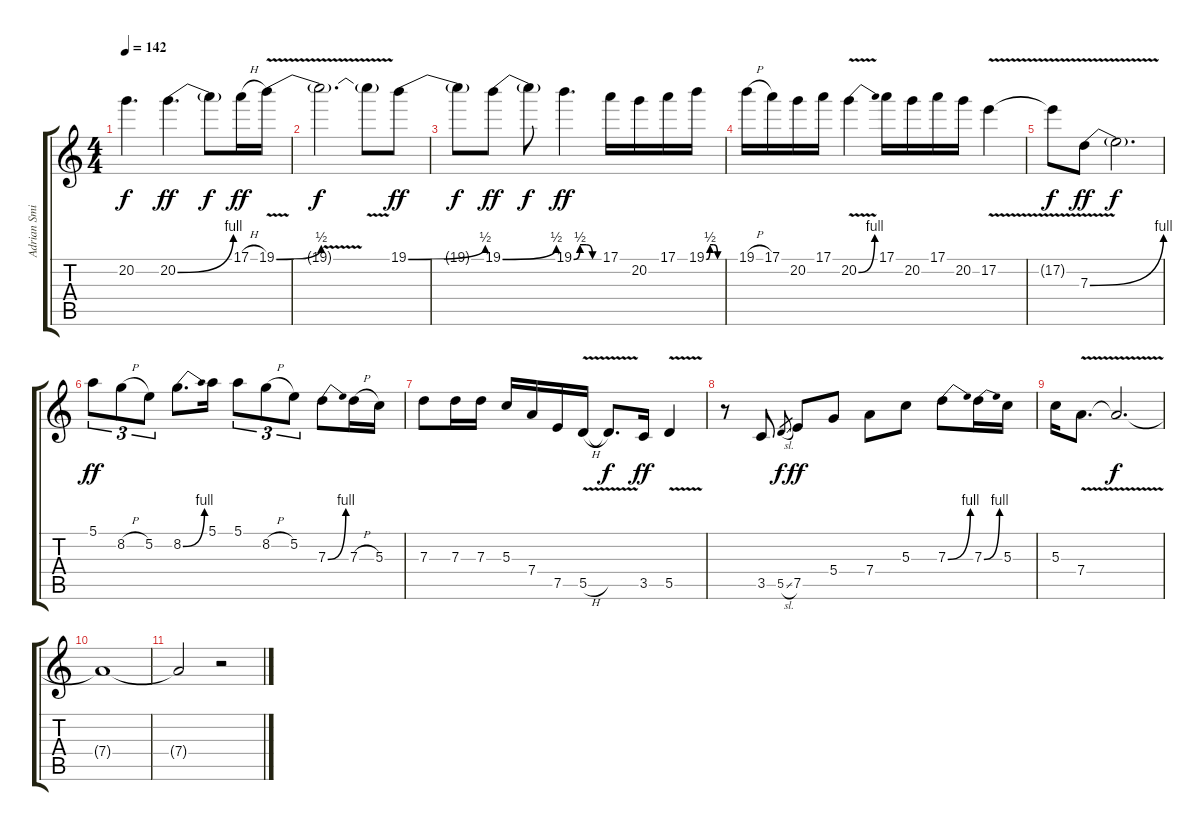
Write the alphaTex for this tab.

\track ("Adrian Smith" "Adrian Smi") {instrument overdrivenguitar}
\staff {score tabs}
\tuning (E4 B3 G3 D3 A2 E2) {hide}
\ts (4 4)
\tempo 142
\clef g2
\ks c
20.2{t}.4{d dy f} 20.2{be (bend 0 0 60 4)}.4{d dy ff} 20.2{t}.8{dy f} 17.1{h}.16{dy ff} 19.1{be (bend 0 0 60 2) v}.16 |
19.1{v t}.2{d dy f} 19.1{t}.8 19.1{be (bend 0 0 60 2)}.8{dy ff} |
19.1{t}.8{dy f} 19.1{be (bend 0 0 60 2)}.8{dy ff} 19.1{t}.8{dy f} 19.1{be (custom 0 0 15 2 30 2 45 0 60 0)}.4{d dy ff} 17.1.16 20.2.16 17.1.16 19.1{be (custom 0 0 15 2 30 2 45 0 60 0)}.16 |
19.1{h}.16 17.1.16 20.2.16 17.1.16 20.2{be (bend 0 0 60 4) v}.4 17.1.16 20.2.16 17.1.16 20.2.16 17.2{v}.4 |
17.2{t}.8{dy f} 7.3{be (bend 0 0 60 4) v}.8{dy ff} 7.3{t}.2{d dy f} |
5.1.8{tu (3 2) dy ff} 8.2{h}.8{tu (3 2)} 5.2.8{tu (3 2)} 8.2{be (bend 0 0 60 4)}.8{d} 5.1.16 5.1.8{tu (3 2)} 8.2{h}.8{tu (3 2)} 5.2.8{tu (3 2)} 7.3{be (bend 0 0 60 4)}.8 7.3{h}.16 5.3.16 |
7.3.8 7.3.16 7.3.16 5.3.16 7.4.16 7.5.16 5.5{v h}.16 5.5{t}.8{d dy f} 3.5.16{dy ff} 5.5{v}.4 |
r.8 3.5.8 5.5{sl}.8{gr dy f} 7.5.8{dy ff} 5.4.8 7.4.8 5.3.8 7.3{be (bend 0 0 60 4)}.8 7.3{be (bend 0 0 60 4)}.16 5.3.16 |
5.3.16 7.4{v}.8{d} 7.4{t}.2{d dy f} |
7.4{t}.1 |
7.4{t}.2 r.2
